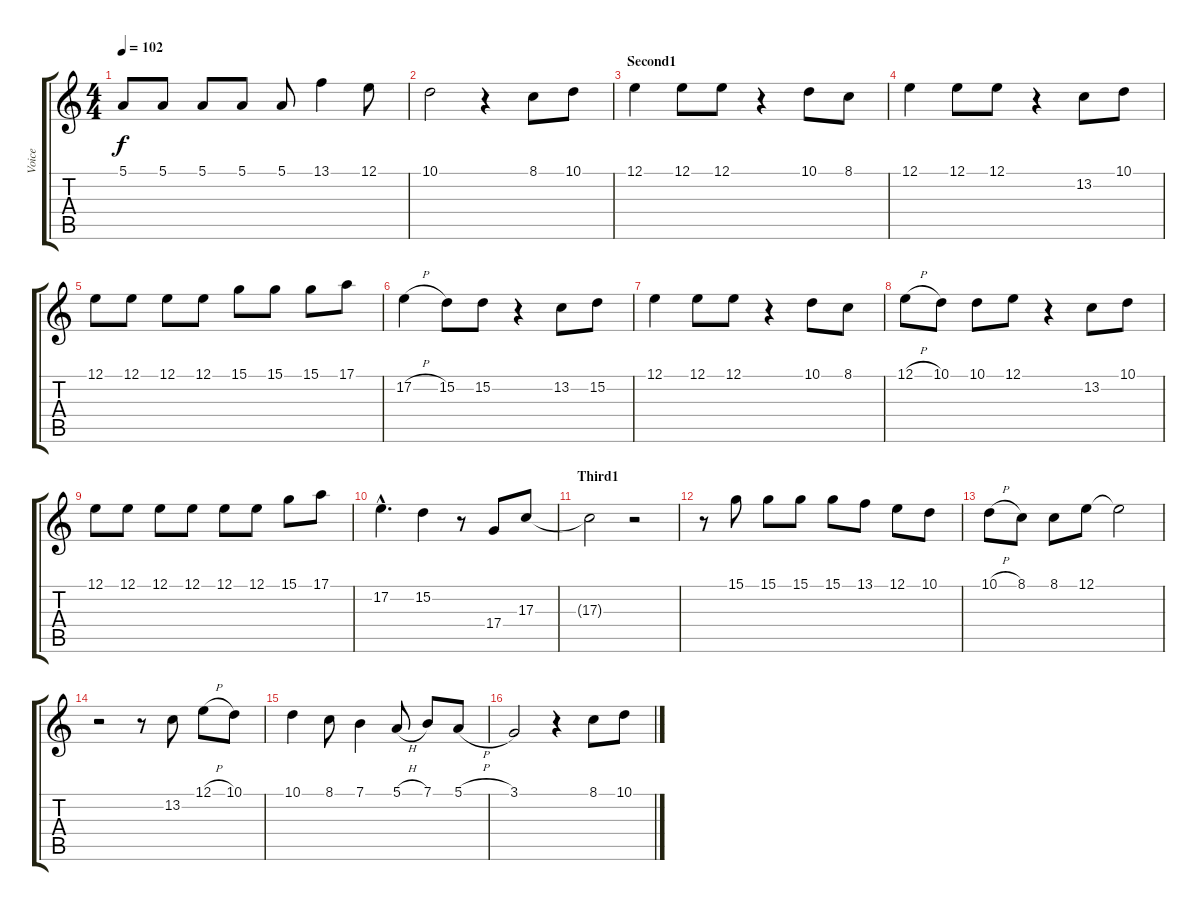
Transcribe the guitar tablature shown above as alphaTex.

\track ("Voice" "Voice") {instrument synthvoice}
\staff {score tabs}
\tuning (E4 B3 G3 D3 A2 E2) {hide}
\ts (4 4)
\tempo 102
\clef g2
\ks c
5.1.8{dy f} 5.1.8 5.1.8 5.1.8 5.1.8 13.1.4 12.1.8 |
10.1.2 r.4 8.1.8 10.1.8 |
\section ("" "Second1")
12.1.4 12.1.8 12.1.8 r.4 10.1.8 8.1.8 |
12.1.4 12.1.8 12.1.8 r.4 13.2.8 10.1.8 |
12.1.8 12.1.8 12.1.8 12.1.8 15.1.8 15.1.8 15.1.8 17.1.8 |
17.2{h}.4 15.2.8 15.2.8 r.4 13.2.8 15.2.8 |
12.1.4 12.1.8 12.1.8 r.4 10.1.8 8.1.8 |
12.1{h}.8 10.1.8 10.1.8 12.1.8 r.4 13.2.8 10.1.8 |
12.1.8 12.1.8 12.1.8 12.1.8 12.1.8 12.1.8 15.1.8 17.1.8 |
17.2{hac}.4{d} 15.2.4 r.8 17.4.8 17.3.8 |
\section ("" "Third1")
17.3{t}.2 r.2 |
r.8 15.1.8 15.1.8 15.1.8 15.1.8 13.1.8 12.1.8 10.1.8 |
10.1{h}.8 8.1.8 8.1.8 12.1.8 12.1{t}.2 |
r.2 r.8 13.2.8 12.1{h}.8 10.1.8 |
10.1.4 8.1.8 7.1.4 5.1{h}.8 7.1.8 5.1{h}.8 |
3.1.2 r.4 8.1.8 10.1.8
